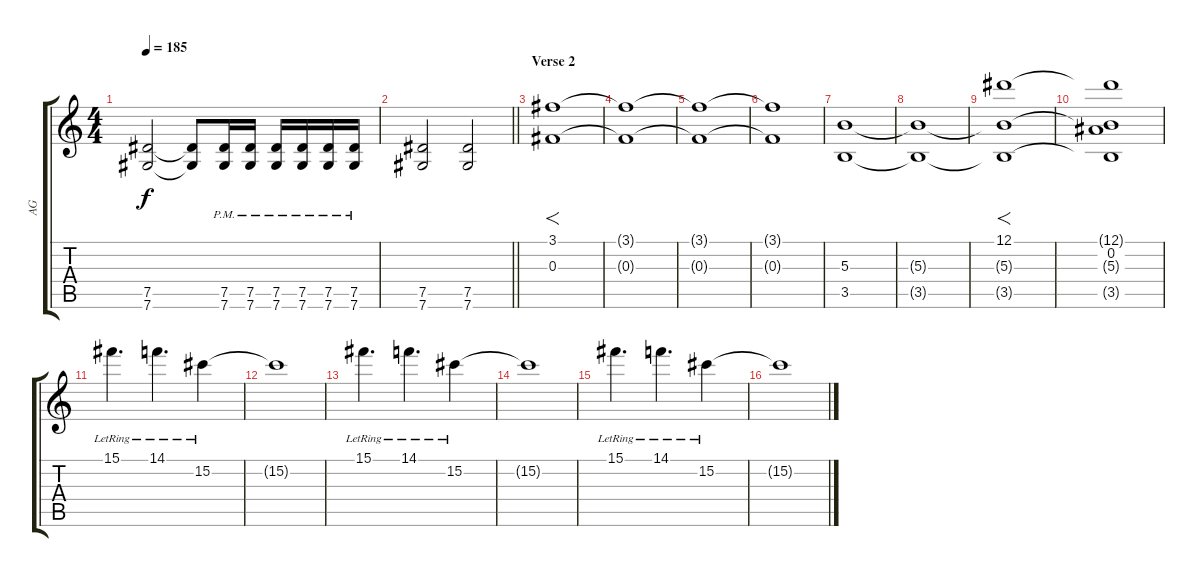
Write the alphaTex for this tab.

\track ("AG" "AG") {instrument distortionguitar}
\staff {score tabs}
\tuning (Eb4 Bb3 Gb3 Db3 Ab2 Db2) {hide}
\ts (4 4)
\tempo 185
\clef g2
\ks c
(7.5 7.6).2{dy f} (7.5{t} 7.6{t}).8 (7.5{pm} 7.6{pm}).16 (7.5{pm} 7.6{pm}).16 (7.5{pm} 7.6{pm}).16 (7.5{pm} 7.6{pm}).16 (7.5{pm} 7.6{pm}).16 (7.5{pm} 7.6{pm}).16 |
\barLineRight lightlight
(7.5 7.6).2 (7.5 7.6).2 |
\section ("" "Verse 2")
(3.1 0.3).1{f} |
(3.1{t} 0.3{t}).1 |
(3.1{t} 0.3{t}).1 |
(3.1{t} 0.3{t}).1 |
(5.3 3.5).1 |
(5.3{t} 3.5{t}).1 |
(12.1 5.3{t} 3.5{t}).1{f} |
(12.1{t} 0.2 5.3{t} 3.5{t}).1 |
15.1{lr}.4{d} 14.1{lr}.4{d} 15.2{lr}.4 |
15.2{t}.1 |
15.1{lr}.4{d} 14.1{lr}.4{d} 15.2{lr}.4 |
15.2{t}.1 |
15.1{lr}.4{d} 14.1{lr}.4{d} 15.2{lr}.4 |
15.2{t}.1
